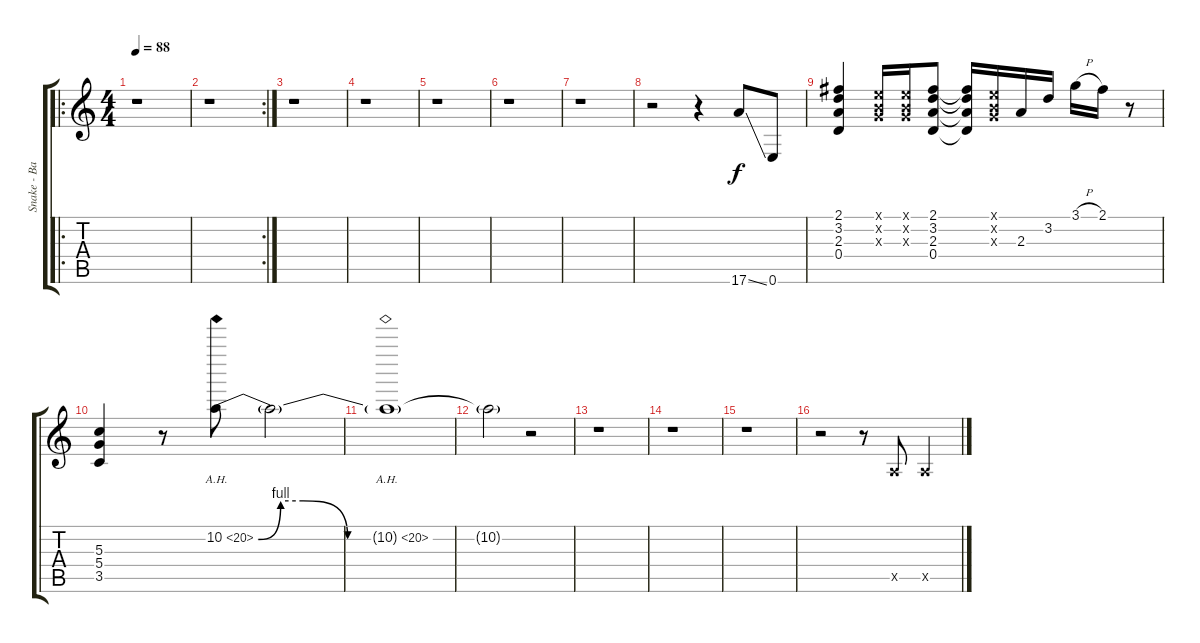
\track ("Snake - Back Guitar" "Snake - Ba") {instrument distortionguitar}
\staff {score tabs}
\tuning (E4 B3 G3 D3 A2 E2) {hide}
\ro
\ts (4 4)
\tempo 88
\clef g2
\ks c
r.1{dy f instrument distortionguitar} |
\rc 2
r.1 |
r.1 |
r.1 |
r.1 |
r.1 |
r.1 |
r.2 r.4 17.6{ss}.8 0.6.8 |
(2.1 3.2 2.3 0.4).4 (0.1{x} 0.2{x} 0.3{x}).16 (0.1{x} 0.2{x} 0.3{x}).16 (2.1 3.2 2.3 0.4).8 (2.1{t} 3.2{t} 2.3{t} 0.4{t}).16 (0.1{x} 0.2{x} 0.3{x}).16 2.3.16 3.2.16 3.1{h}.16 2.1.16 r.8 |
(5.3 5.4 3.5).4 r.8 10.2{be (custom 0 0 5 4 10 4 20 0 30 0 45 0 60 0) ah 10}.8 10.2{t}.2 |
10.2{ah 10 t}.1 |
10.2{t}.2 r.2 |
r.1 |
r.1 |
r.1 |
r.2 r.8 0.5{x}.8 0.5{x}.4
